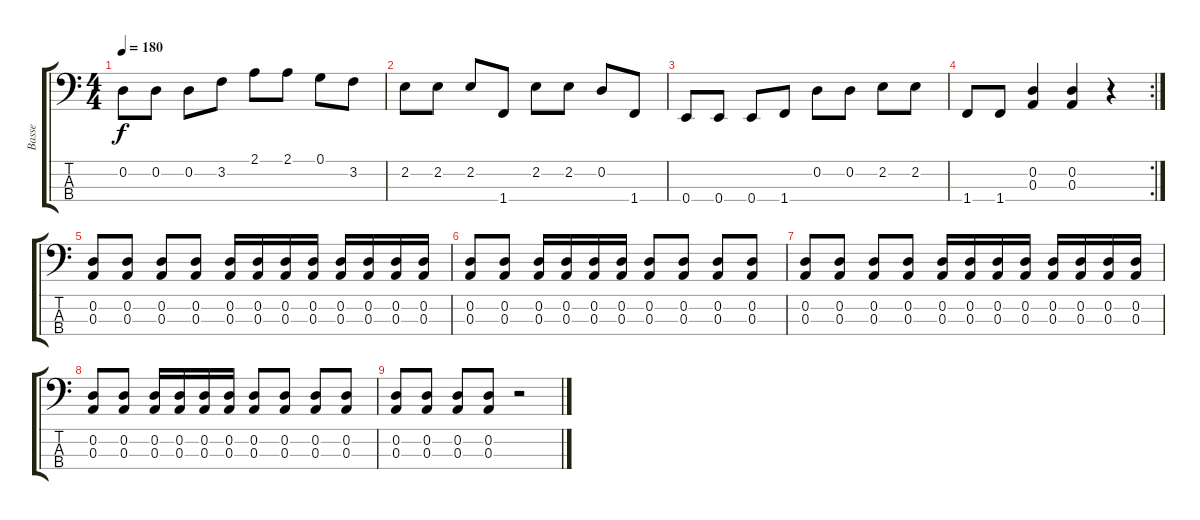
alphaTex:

\track ("Basse" "Basse") {instrument electricbassfinger}
\staff {score tabs}
\tuning (G2 D2 A1 E1) {hide}
\ts (4 4)
\tempo 180
\clef f4
\ks c
0.2.8{dy f} 0.2.8 0.2.8 3.2.8 2.1.8 2.1.8 0.1.8 3.2.8 |
2.2.8 2.2.8 2.2.8 1.4.8 2.2.8 2.2.8 0.2.8 1.4.8 |
0.4.8 0.4.8 0.4.8 1.4.8 0.2.8 0.2.8 2.2.8 2.2.8 |
\rc 2
1.4.8 1.4.8 (0.2 0.3).4 (0.2 0.3).4 r.4 |
(0.2 0.3).8 (0.2 0.3).8 (0.2 0.3).8 (0.2 0.3).8 (0.2 0.3).16 (0.2 0.3).16 (0.2 0.3).16 (0.2 0.3).16 (0.2 0.3).16 (0.2 0.3).16 (0.2 0.3).16 (0.2 0.3).16 |
(0.2 0.3).8 (0.2 0.3).8 (0.2 0.3).16 (0.2 0.3).16 (0.2 0.3).16 (0.2 0.3).16 (0.2 0.3).8 (0.2 0.3).8 (0.2 0.3).8 (0.2 0.3).8 |
(0.2 0.3).8 (0.2 0.3).8 (0.2 0.3).8 (0.2 0.3).8 (0.2 0.3).16 (0.2 0.3).16 (0.2 0.3).16 (0.2 0.3).16 (0.2 0.3).16 (0.2 0.3).16 (0.2 0.3).16 (0.2 0.3).16 |
(0.2 0.3).8 (0.2 0.3).8 (0.2 0.3).16 (0.2 0.3).16 (0.2 0.3).16 (0.2 0.3).16 (0.2 0.3).8 (0.2 0.3).8 (0.2 0.3).8 (0.2 0.3).8 |
(0.2 0.3).8 (0.2 0.3).8 (0.2 0.3).8 (0.2 0.3).8 r.2
